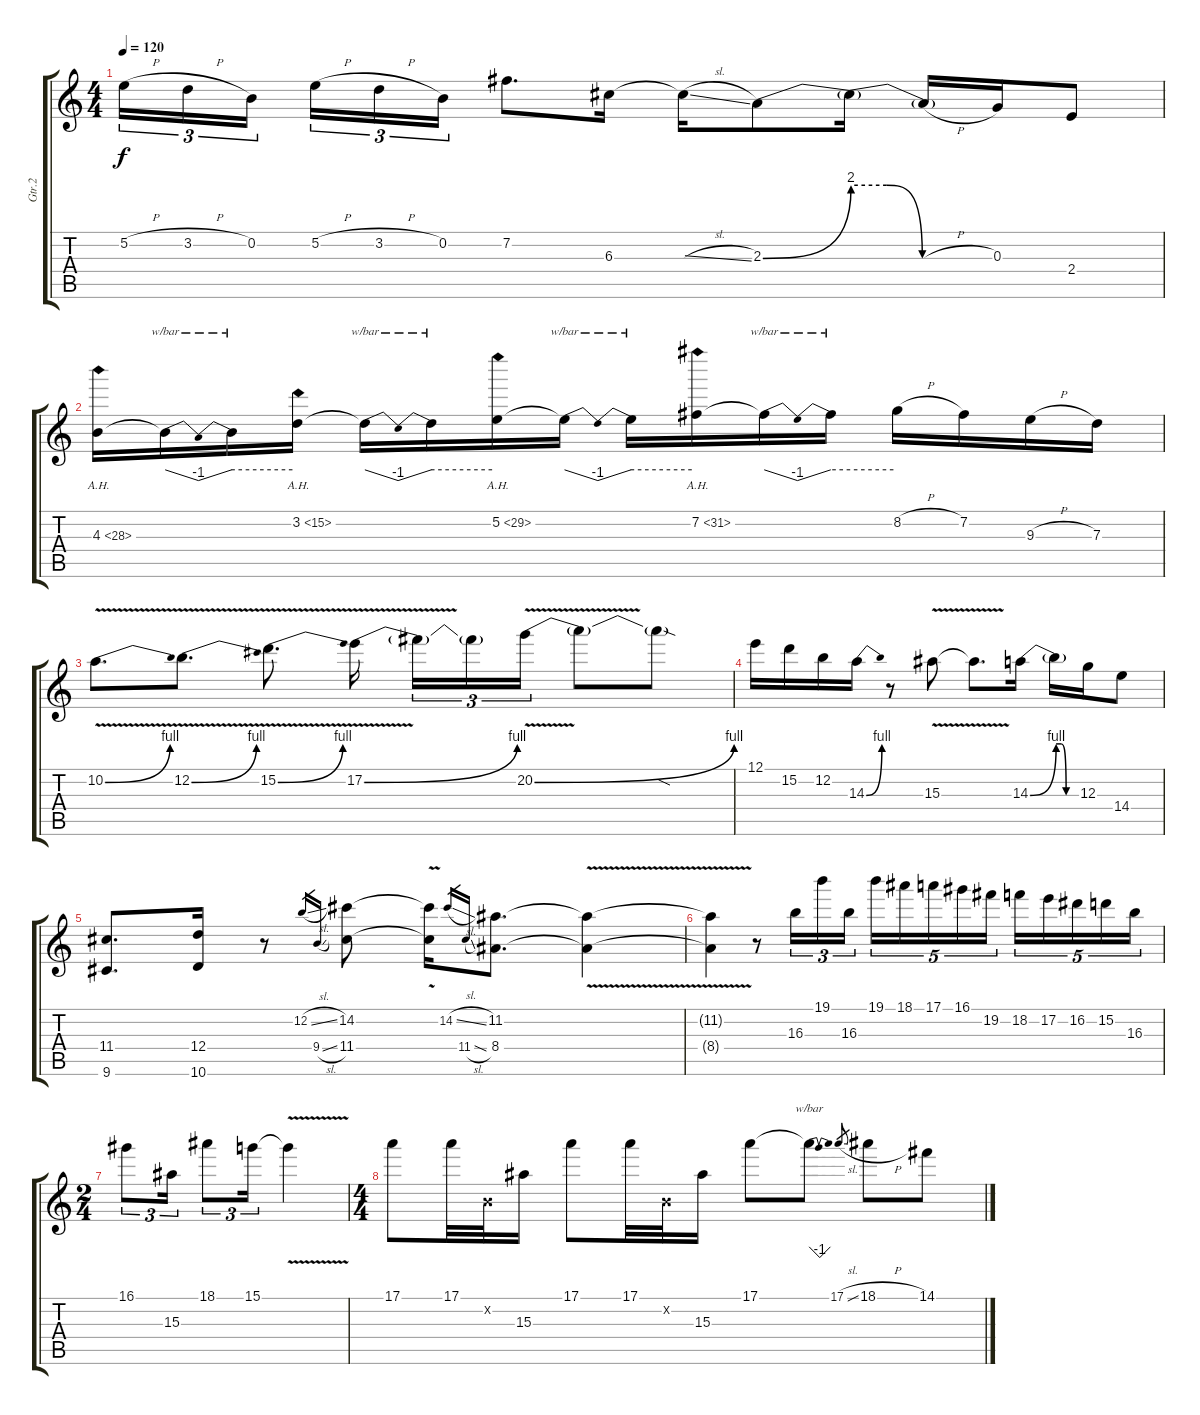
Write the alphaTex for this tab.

\track ("Gtr.2" "Gtr.2") {instrument distortionguitar}
\staff {score tabs}
\tuning (E4 B3 G3 D3 A2 E2) {hide}
\ts (4 4)
\tempo 120
\clef g2
\ks c
5.2{h}.16{tu (3 2) dy f} 3.2{h}.16{tu (3 2)} 0.2.16{tu (3 2) beam splitsecondary} 5.2{h}.16{tu (3 2)} 3.2{h}.16{tu (3 2)} 0.2.16{tu (3 2)} 7.2.8{d} 6.3.16 6.3{sl t}.16 2.3{be (bend 0 0 60 8)}.8 2.3{be (custom 0 8 15 8 30 0 60 0) t}.16 2.3{h t}.16 0.3.16 2.4.8 |
4.3{ah 24}.16 4.3{t}.16{tbe (dip default 0 0 30 -4 60 0)} 4.3{t}.16{tbe (hold default 0 0 60 0)} 3.2{ah 12}.16 3.2{t}.16{tbe (dip default 0 0 30 -4 60 0)} 3.2{t}.16{tbe (hold default 0 0 60 0)} 5.2{ah 24}.16 5.2{t}.16{tbe (dip default 0 0 30 -4 60 0)} 5.2{t}.16{tbe (hold default 0 0 60 0)} 7.2{ah 24}.16 7.2{t}.16{tbe (dip default 0 0 30 -4 60 0)} 7.2{t}.16{tbe (hold default 0 0 60 0)} 8.2{h}.16 7.2.16 9.3{h}.16 7.3.16 |
10.2{be (bend 0 0 60 4) v}.8{d} 12.2{be (bend 0 0 60 4) v}.8{d} 15.2{be (bend 0 0 60 4) v}.8{d} 17.2{be (bend 0 0 60 4) v}.16{beam splitsecondary} 17.2{t}.16{tu (3 2)} 17.2{t}.16{tu (3 2)} 20.2{be (bend 0 0 60 4) v}.16{tu (3 2)} 20.2{t}.8 20.2{sod t}.8 |
12.1.16 15.2.16 12.2.16 14.3{be (bend 0 0 60 4)}.16 r.8 15.3{v}.8 15.3{t}.8{d} 14.3{be (bend 0 0 60 4)}.16 14.3{be (custom 0 4 15 4 30 0 60 0) t}.16 12.3.16 14.4.8 |
(11.4 9.6).8{d} (12.4 10.6).16 r.8 12.2{sl}.16{gr} 9.4{sl}.16{gr} (14.2 11.4).8 (14.2{v t} 11.4{v t}).16 14.2{sl}.16{gr} 11.4{sl}.16{gr} (11.2 8.4).8{d} (11.2{v t} 8.4{v t}).4 |
(11.2{t} 8.4{t}).4 r.8 16.3.16{tu (3 2)} 19.1.16{tu (3 2)} 16.3.16{tu (3 2)} 19.1.16{tu (5 4)} 18.1.16{tu (5 4)} 17.1.16{tu (5 4)} 16.1.16{tu (5 4)} 19.2.16{tu (5 4)} 18.2.16{tu (5 4)} 17.2.16{tu (5 4)} 16.2.16{tu (5 4)} 15.2.16{tu (5 4)} 16.3.16{tu (5 4)} |
\ts (2 4)
16.1.8{tu (3 2)} 15.3.16{tu (3 2)} 18.1.8{tu (3 2)} 15.1.16{tu (3 2)} 15.1{v t}.4 |
\ts (4 4)
17.1.8 17.1.32 0.2{x}.32 15.3.16 17.1.8 17.1.32 0.2{x}.32 15.3.16 17.1.8 17.1{t}.8{tbe (dip default 0 0 30 -4 60 0)} 17.1{sl}.8{gr} 18.1{h}.8 14.1.8
